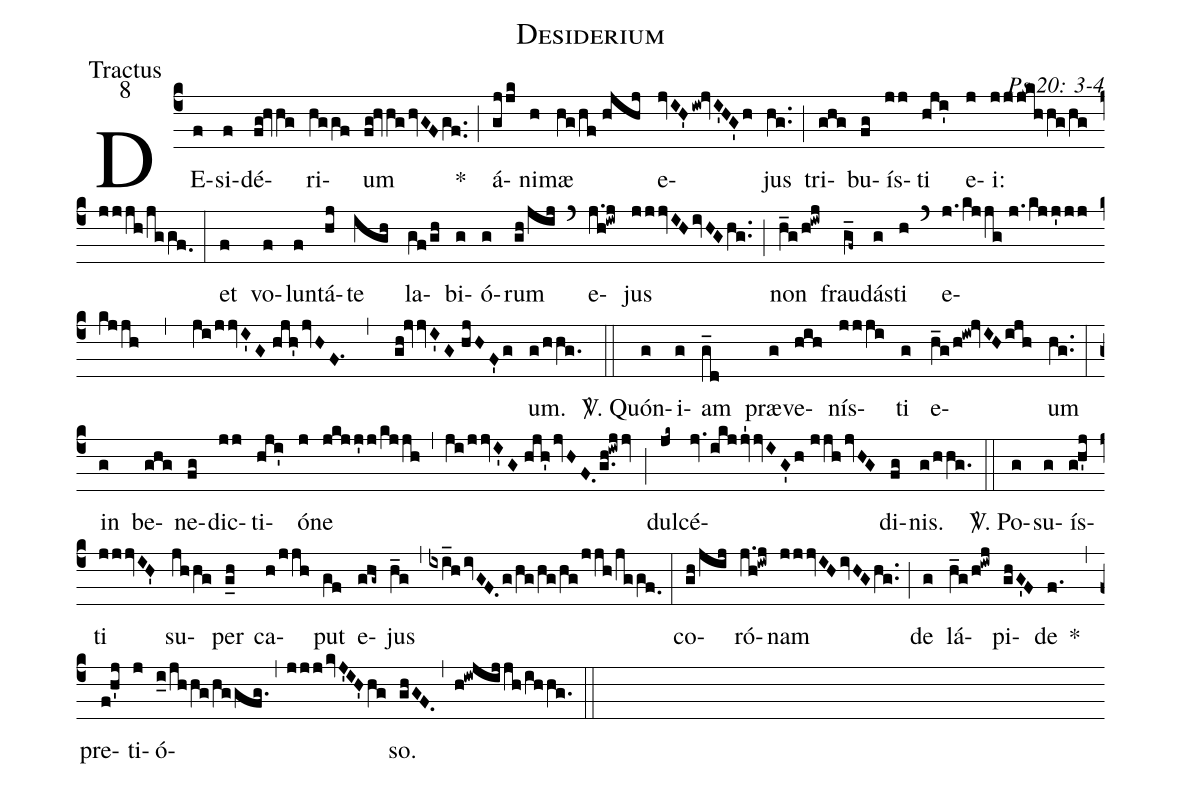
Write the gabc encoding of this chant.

name: Desiderium;
office-part: Tractus;
mode: 8;
commentary: Ps 20: 3-4;
%%
(c4) DE(f)si(f)dé(fg!hvhg)ri(hggf)um(fg!hvhg/hvGFgf..) *(;) á(gjjk)ni(h)mæ(hg/hf//hjhj) e(jvIH'iw!jvI'HG'h)jus(hg..) (;) tri(ghg)bu(fg)ís(jj)ti(hji') e(j)i:(jjjkhhg/hg/jjjh/jggf.0) (:)
et(f) vo(f)lun(f)tá(hj)te(igh) la(gf/gh)bi(g)ó(g)rum(gh/jij) (`) e(j.h!iwj)jus(jjjvIHivHGhg..) (;) non(h_g/h!iwj) frau(g_f~)dás(g)ti(h) (`) e(j./kjjg//j./kjj'jj/kjjh,ji/jjvI'G//hjh'/jvHF.1,gh!jvvI'G//hjHF'g)um.(g/hhg.) (::)
<sp>V/</sp>. Quón(g)i(g)am(g_d) præ(g)ve(hih)nís(jjji)ti(g) e(h_g/h!iw!jvIHijh)um(hg..) (:)
in(g) be(ghg)ne(fg)dic(jj)ti(hji')ó(j)ne(jkjj'j/kjjh) (,) (ji/jjvI'G//hjh'/jvHF./g.h!iwjjv) (;) dul(jk~)cé(jv./ikjjv'1jvIG'h//jjh/jvHG)di(fg)nis.(g/hhg.) (::)
<sp>V/</sp>. Po(g)su(g)ís(g!h'j)ti(jjjvIH') su(jhhg)per(g_h) ca(h/jjh)put(gf) e(ghg~)jus(h_g) (,) (ixi_h/ivGF./g/hg/hg/hg/jjh/jggf.0) (:)
co(gh/jij)ró(j.h!iwj)nam(jjjvIH/ivHGhg..) (;) de(g) lá(h_g/h!iwj)pi(ghG'F)de(f.) *(,) pre(f!h'j)ti(j)ó(i_0/jhhg/hggfg.,jjj/kvJ'IH'hg)so.(ghGF.) (,) (h!iwjijjh/ihhg.) (::)
